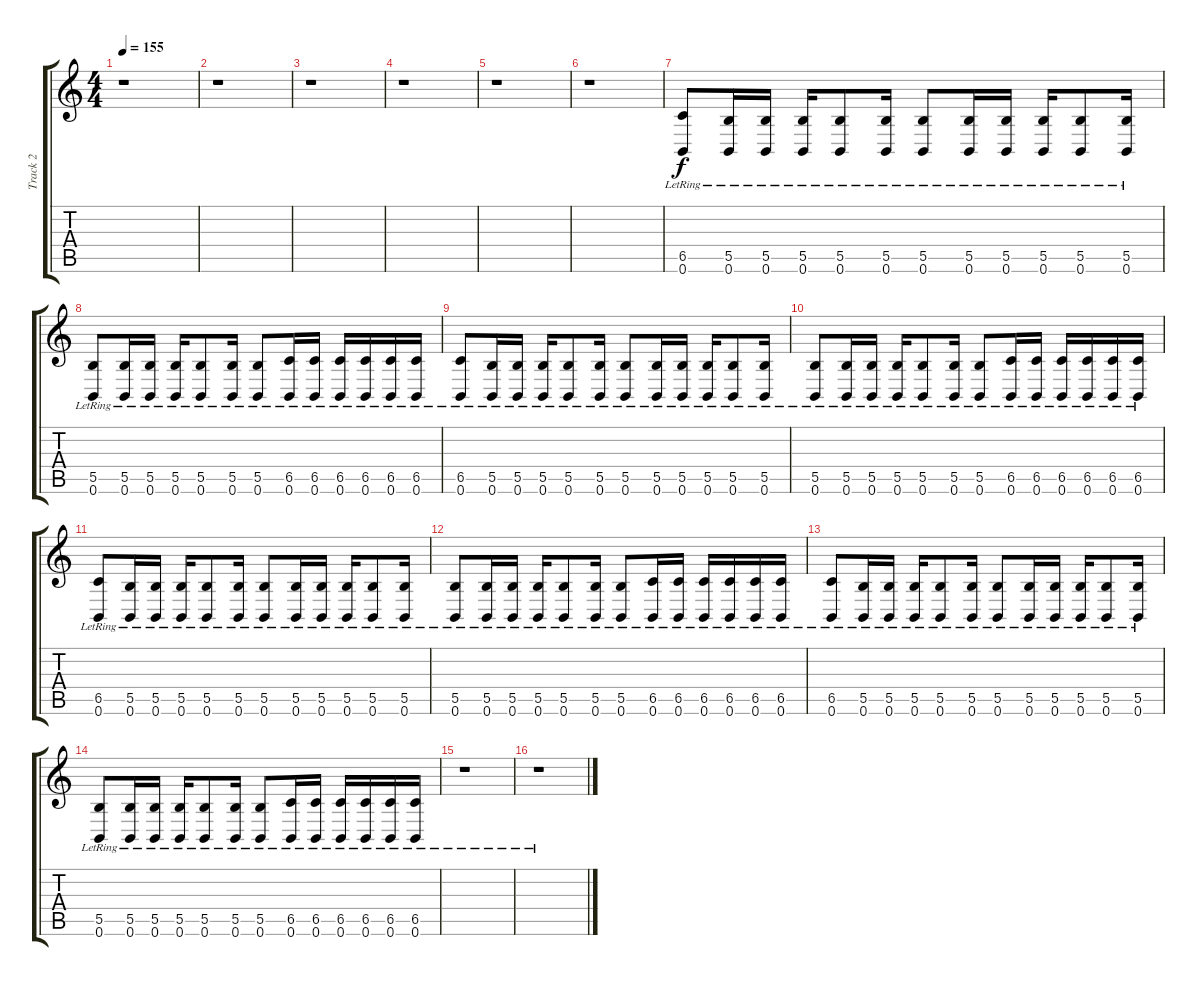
\track ("Track 2" "Track 2") {instrument overdrivenguitar}
\staff {score tabs}
\tuning (Db4 Ab3 E3 B2 Gb2 B1) {hide}
\ts (4 4)
\tempo 155
\clef g2
\ks c
r.1{dy f instrument overdrivenguitar} |
r.1 |
r.1 |
r.1 |
r.1 |
r.1 |
(6.5{lr} 0.6{lr}).8 (5.5{lr} 0.6{lr}).16 (5.5{lr} 0.6{lr}).16 (5.5{lr} 0.6{lr}).16 (5.5{lr} 0.6{lr}).8 (5.5{lr} 0.6{lr}).16 (5.5{lr} 0.6{lr}).8 (5.5{lr} 0.6{lr}).16 (5.5{lr} 0.6{lr}).16 (5.5{lr} 0.6{lr}).16 (5.5{lr} 0.6{lr}).8 (5.5{lr} 0.6{lr}).16 |
(5.5{lr} 0.6{lr}).8 (5.5{lr} 0.6{lr}).16 (5.5{lr} 0.6{lr}).16 (5.5{lr} 0.6{lr}).16 (5.5{lr} 0.6{lr}).8 (5.5{lr} 0.6{lr}).16 (5.5{lr} 0.6{lr}).8 (6.5{lr} 0.6{lr}).16 (6.5{lr} 0.6{lr}).16 (6.5{lr} 0.6{lr}).16 (6.5{lr} 0.6{lr}).16 (6.5{lr} 0.6{lr}).16 (6.5{lr} 0.6{lr}).16 |
(6.5{lr} 0.6{lr}).8 (5.5{lr} 0.6{lr}).16 (5.5{lr} 0.6{lr}).16 (5.5{lr} 0.6{lr}).16 (5.5{lr} 0.6{lr}).8 (5.5{lr} 0.6{lr}).16 (5.5{lr} 0.6{lr}).8 (5.5{lr} 0.6{lr}).16 (5.5{lr} 0.6{lr}).16 (5.5{lr} 0.6{lr}).16 (5.5{lr} 0.6{lr}).8 (5.5{lr} 0.6{lr}).16 |
(5.5{lr} 0.6{lr}).8 (5.5{lr} 0.6{lr}).16 (5.5{lr} 0.6{lr}).16 (5.5{lr} 0.6{lr}).16 (5.5{lr} 0.6{lr}).8 (5.5{lr} 0.6{lr}).16 (5.5{lr} 0.6{lr}).8 (6.5{lr} 0.6{lr}).16 (6.5{lr} 0.6{lr}).16 (6.5{lr} 0.6{lr}).16 (6.5{lr} 0.6{lr}).16 (6.5{lr} 0.6{lr}).16 (6.5{lr} 0.6{lr}).16 |
(6.5{lr} 0.6{lr}).8 (5.5{lr} 0.6{lr}).16 (5.5{lr} 0.6{lr}).16 (5.5{lr} 0.6{lr}).16 (5.5{lr} 0.6{lr}).8 (5.5{lr} 0.6{lr}).16 (5.5{lr} 0.6{lr}).8 (5.5{lr} 0.6{lr}).16 (5.5{lr} 0.6{lr}).16 (5.5{lr} 0.6{lr}).16 (5.5{lr} 0.6{lr}).8 (5.5{lr} 0.6{lr}).16 |
(5.5{lr} 0.6{lr}).8 (5.5{lr} 0.6{lr}).16 (5.5{lr} 0.6{lr}).16 (5.5{lr} 0.6{lr}).16 (5.5{lr} 0.6{lr}).8 (5.5{lr} 0.6{lr}).16 (5.5{lr} 0.6{lr}).8 (6.5{lr} 0.6{lr}).16 (6.5{lr} 0.6{lr}).16 (6.5{lr} 0.6{lr}).16 (6.5{lr} 0.6{lr}).16 (6.5{lr} 0.6{lr}).16 (6.5{lr} 0.6{lr}).16 |
(6.5{lr} 0.6{lr}).8 (5.5{lr} 0.6{lr}).16 (5.5{lr} 0.6{lr}).16 (5.5{lr} 0.6{lr}).16 (5.5{lr} 0.6{lr}).8 (5.5{lr} 0.6{lr}).16 (5.5{lr} 0.6{lr}).8 (5.5{lr} 0.6{lr}).16 (5.5{lr} 0.6{lr}).16 (5.5{lr} 0.6{lr}).16 (5.5{lr} 0.6{lr}).8 (5.5{lr} 0.6{lr}).16 |
(5.5{lr} 0.6{lr}).8 (5.5{lr} 0.6{lr}).16 (5.5{lr} 0.6{lr}).16 (5.5{lr} 0.6{lr}).16 (5.5{lr} 0.6{lr}).8 (5.5{lr} 0.6{lr}).16 (5.5{lr} 0.6{lr}).8 (6.5{lr} 0.6{lr}).16 (6.5{lr} 0.6{lr}).16 (6.5{lr} 0.6{lr}).16 (6.5{lr} 0.6{lr}).16 (6.5{lr} 0.6{lr}).16 (6.5{lr} 0.6{lr}).16 |
r.1 |
r.1
